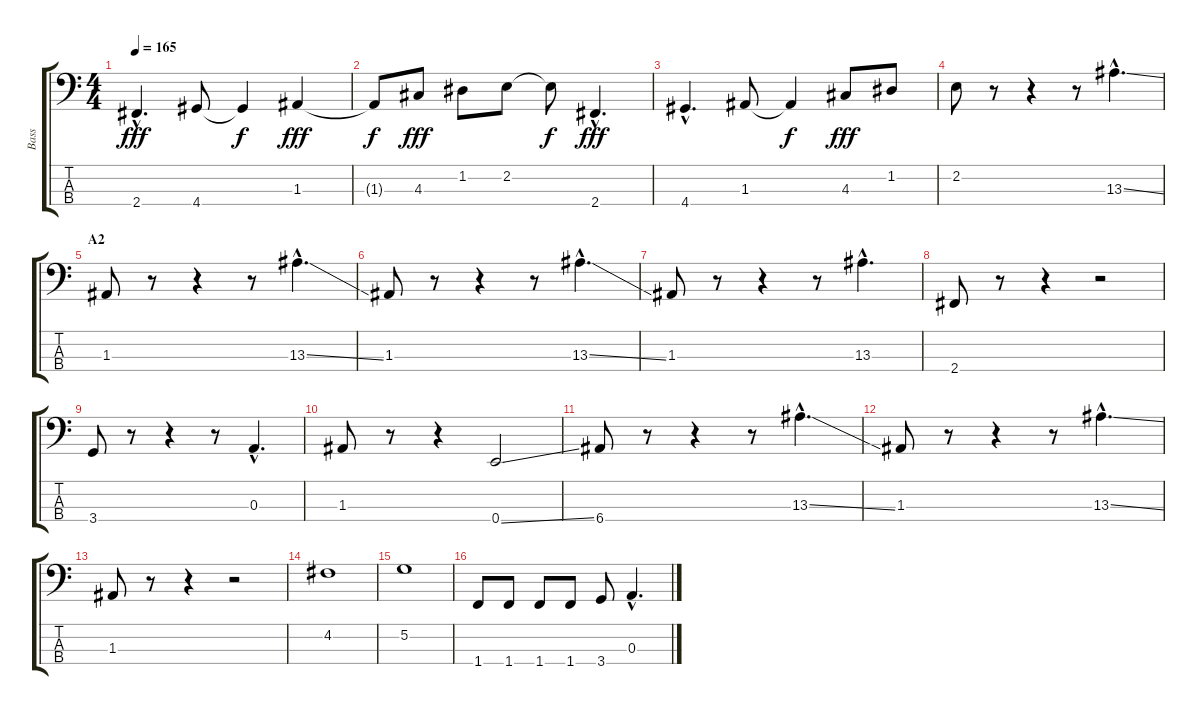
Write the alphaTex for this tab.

\track ("Bass" "Bass") {instrument electricbassfinger}
\staff {score tabs}
\tuning (G2 D2 A1 E1) {hide}
\ts (4 4)
\tempo 165
\clef f4
\ks c
2.4{hac}.4{d dy fff} 4.4.8 4.4{t}.4{dy f} 1.3.4{dy fff} |
1.3{t}.8{dy f} 4.3.8{dy fff} 1.2.8 2.2.8 2.2{t}.8{dy f} 2.4{hac}.4{d dy fff} |
4.4{hac}.4{d} 1.3.8 1.3{t}.4{dy f} 4.3.8{dy fff} 1.2.8 |
2.2.8 r.8 r.4 r.8 13.3{ss hac}.4{d} |
\section ("" "A2")
1.3.8 r.8 r.4 r.8 13.3{ss hac}.4{d} |
1.3.8 r.8 r.4 r.8 13.3{ss hac}.4{d} |
1.3.8 r.8 r.4 r.8 13.3{hac}.4{d} |
2.4.8 r.8 r.4 r.2 |
3.4.8 r.8 r.4 r.8 0.3{hac}.4{d} |
1.3.8 r.8 r.4 0.4{ss}.2 |
6.4.8 r.8 r.4 r.8 13.3{ss hac}.4{d} |
1.3.8 r.8 r.4 r.8 13.3{ss hac}.4{d} |
1.3.8 r.8 r.4 r.2 |
4.2.1 |
5.2.1 |
1.4.8 1.4.8 1.4.8 1.4.8 3.4.8 0.3{hac}.4{d}
